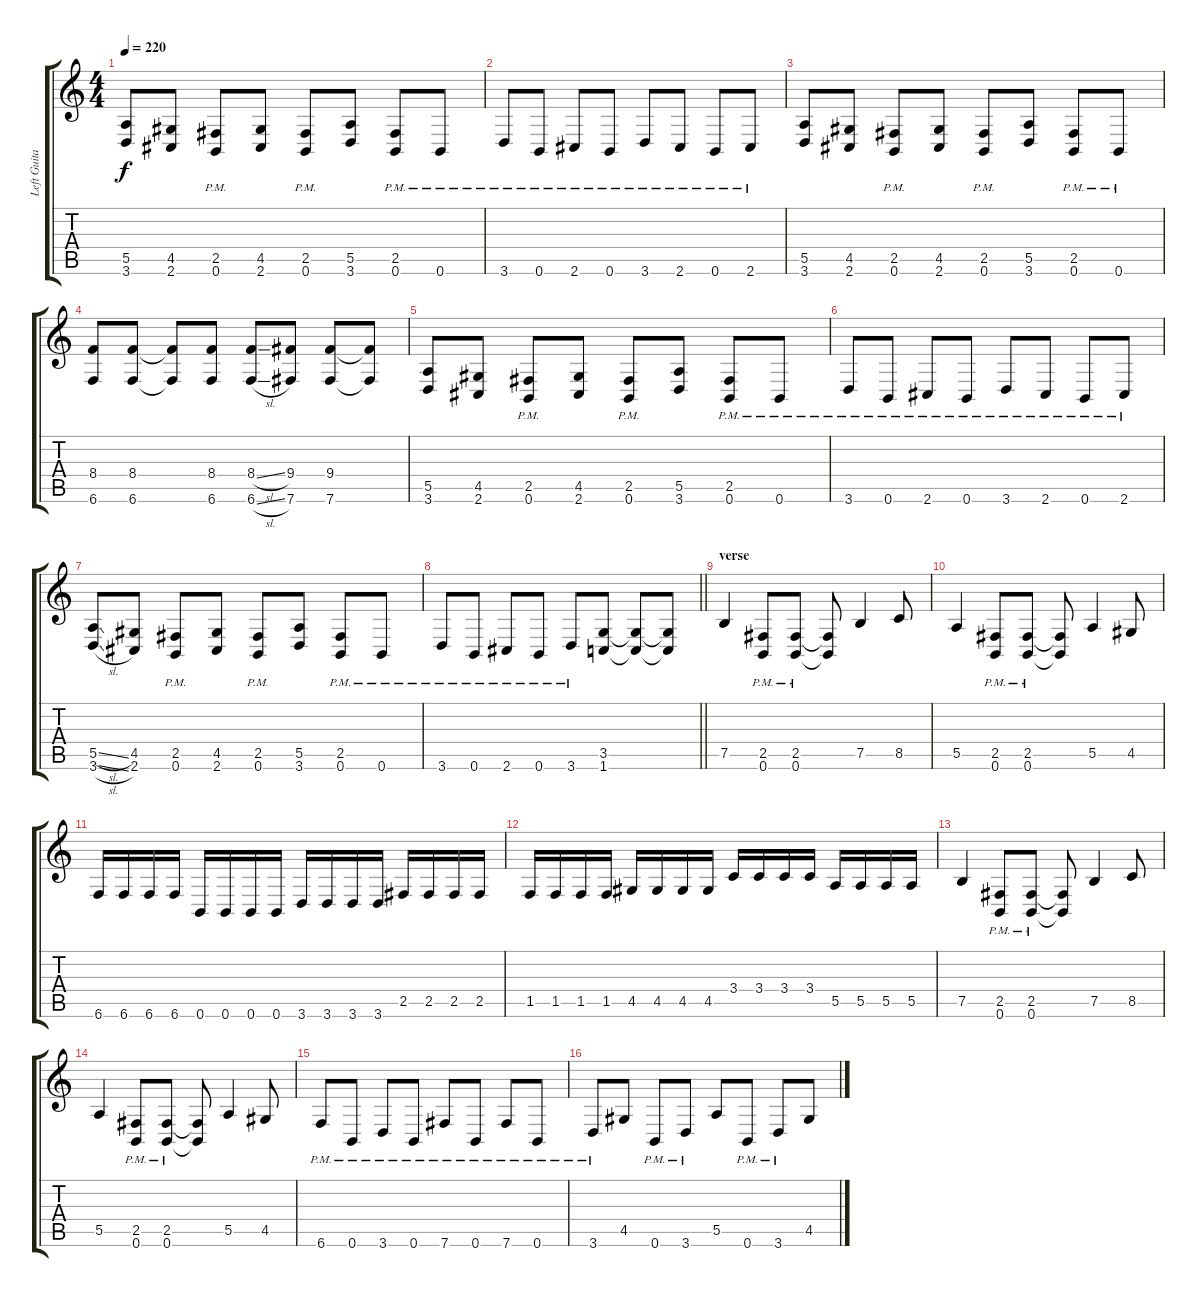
\track ("Left Guitar " "Left Guita") {instrument distortionguitar}
\staff {score tabs}
\tuning (B3 Gb3 D3 A2 E2 B1) {hide}
\ts (4 4)
\tempo 220
\clef g2
\ks c
(5.5 3.6).8{dy f} (4.5 2.6).8 (2.5{pm} 0.6{pm}).8 (4.5 2.6).8 (2.5{pm} 0.6{pm}).8 (5.5 3.6).8 (2.5{pm} 0.6{pm}).8 0.6{pm}.8 |
3.6{pm}.8 0.6{pm}.8 2.6{pm}.8 0.6{pm}.8 3.6{pm}.8 2.6{pm}.8 0.6{pm}.8 2.6{pm}.8 |
(5.5 3.6).8 (4.5 2.6).8 (2.5{pm} 0.6{pm}).8 (4.5 2.6).8 (2.5{pm} 0.6{pm}).8 (5.5 3.6).8 (2.5{pm} 0.6{pm}).8 0.6{pm}.8 |
(8.4 6.6).8 (8.4 6.6).8 (8.4{t} 6.6{t}).8 (8.4 6.6).8 (8.4{sl} 6.6{sl}).8 (9.4 7.6).8 (9.4 7.6).8 (9.4{t} 7.6{t}).8 |
(5.5 3.6).8 (4.5 2.6).8 (2.5{pm} 0.6{pm}).8 (4.5 2.6).8 (2.5{pm} 0.6{pm}).8 (5.5 3.6).8 (2.5{pm} 0.6{pm}).8 0.6{pm}.8 |
3.6{pm}.8 0.6{pm}.8 2.6{pm}.8 0.6{pm}.8 3.6{pm}.8 2.6{pm}.8 0.6{pm}.8 2.6{pm}.8 |
(5.5{sl} 3.6{sl}).8 (4.5 2.6).8 (2.5{pm} 0.6{pm}).8 (4.5 2.6).8 (2.5{pm} 0.6{pm}).8 (5.5 3.6).8 (2.5{pm} 0.6{pm}).8 0.6{pm}.8 |
\barLineRight lightlight
3.6{pm}.8 0.6{pm}.8 2.6{pm}.8 0.6{pm}.8 3.6{pm}.8 (3.5 1.6).8 (3.5{t} 1.6{t}).8 (3.5{t} 1.6{t}).8 |
\section ("" "verse ")
7.5.4 (2.5{pm} 0.6{pm}).8 (2.5{pm} 0.6{pm}).8 (2.5{t} 0.6{t}).8 7.5.4 8.5.8 |
5.5.4 (2.5{pm} 0.6{pm}).8 (2.5{pm} 0.6{pm}).8 (2.5{t} 0.6{t}).8 5.5.4 4.5.8 |
6.6.16 6.6.16 6.6.16 6.6.16 0.6.16 0.6.16 0.6.16 0.6.16 3.6.16 3.6.16 3.6.16 3.6.16 2.5.16 2.5.16 2.5.16 2.5.16 |
1.5.16 1.5.16 1.5.16 1.5.16 4.5.16 4.5.16 4.5.16 4.5.16 3.4.16 3.4.16 3.4.16 3.4.16 5.5.16 5.5.16 5.5.16 5.5.16 |
7.5.4 (2.5{pm} 0.6{pm}).8 (2.5{pm} 0.6{pm}).8 (2.5{t} 0.6{t}).8 7.5.4 8.5.8 |
5.5.4 (2.5{pm} 0.6{pm}).8 (2.5{pm} 0.6{pm}).8 (2.5{t} 0.6{t}).8 5.5.4 4.5.8 |
6.6{pm}.8 0.6{pm}.8 3.6{pm}.8 0.6{pm}.8 7.6{pm}.8 0.6{pm}.8 7.6{pm}.8 0.6{pm}.8 |
3.6{pm}.8 4.5.8 0.6{pm}.8 3.6{pm}.8 5.5.8 0.6{pm}.8 3.6{pm}.8 4.5.8
